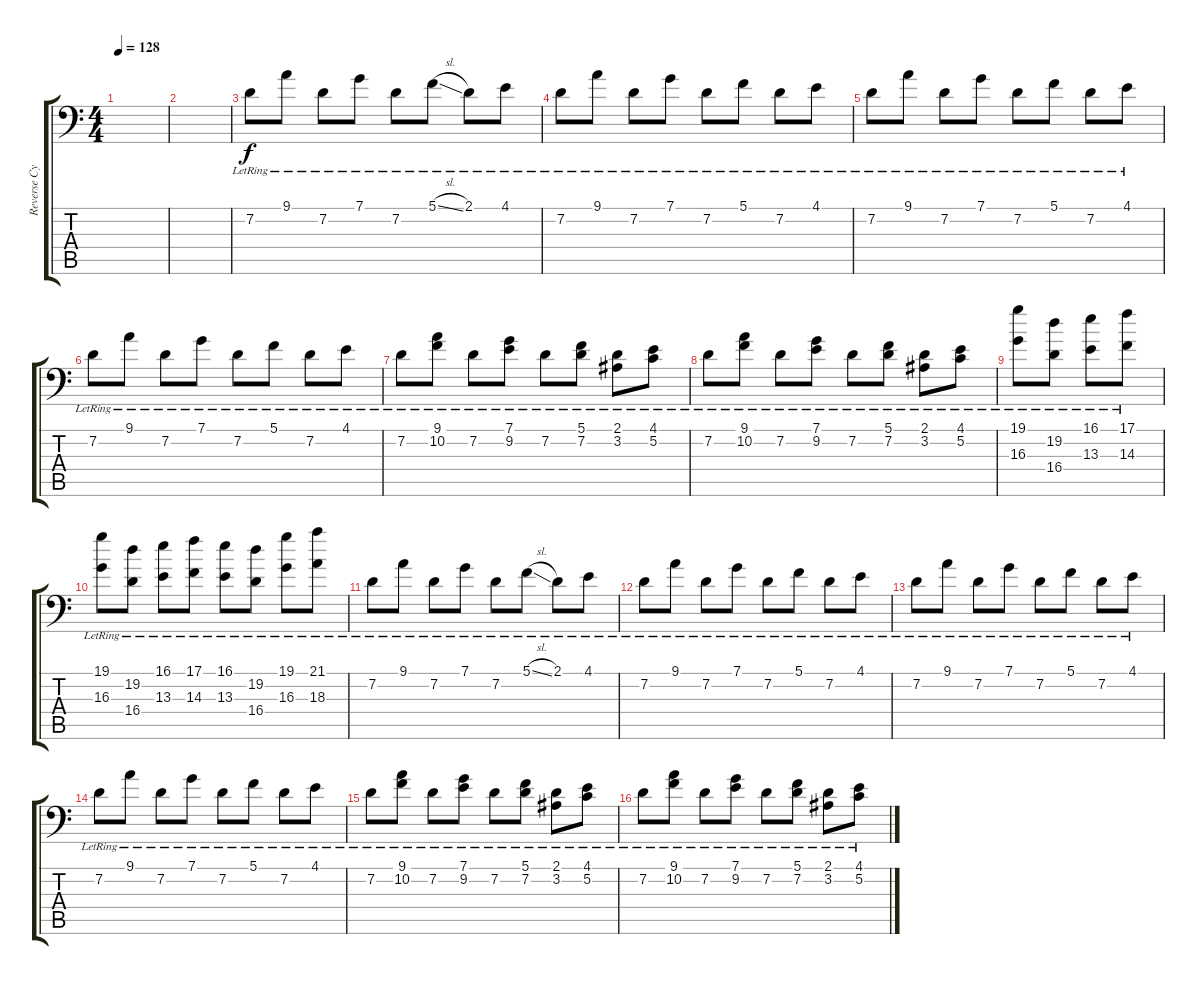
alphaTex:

\track ("Reverse Cymbal" "Reverse Cy") {solo instrument acousticgrandpiano}
\staff {score tabs}
\tuning (C4 G3 Eb3 Bb2 F2 Bb1) {hide}
\ts (4 4)
\tempo 128
\clef f4
\ks c
|
|
7.2{lr}.8 9.1{lr}.8 7.2{lr}.8 7.1{lr}.8 7.2{lr}.8 5.1{sl lr}.8 2.1{lr}.8 4.1{lr}.8 |
7.2{lr}.8 9.1{lr}.8 7.2{lr}.8 7.1{lr}.8 7.2{lr}.8 5.1{lr}.8 7.2{lr}.8 4.1{lr}.8 |
7.2{lr}.8 9.1{lr}.8 7.2{lr}.8 7.1{lr}.8 7.2{lr}.8 5.1{lr}.8 7.2{lr}.8 4.1{lr}.8 |
7.2{lr}.8 9.1{lr}.8 7.2{lr}.8 7.1{lr}.8 7.2{lr}.8 5.1{lr}.8 7.2{lr}.8 4.1{lr}.8 |
7.2{lr}.8 (9.1{lr} 10.2).8 7.2{lr}.8 (7.1{lr} 9.2).8 7.2{lr}.8 (5.1{lr} 7.2).8 (2.1{lr} 3.2).8 (4.1{lr} 5.2).8 |
7.2{lr}.8 (9.1{lr} 10.2).8 7.2{lr}.8 (7.1{lr} 9.2).8 7.2{lr}.8 (5.1{lr} 7.2).8 (2.1{lr} 3.2).8 (4.1{lr} 5.2).8 |
(19.1{lr} 16.3{lr}).8 (19.2{lr} 16.4{lr}).8 (16.1{lr} 13.3{lr}).8 (17.1{lr} 14.3{lr}).8 |
(19.1{lr} 16.3{lr}).8 (19.2{lr} 16.4{lr}).8 (16.1{lr} 13.3{lr}).8 (17.1{lr} 14.3{lr}).8 (16.1{lr} 13.3{lr}).8 (19.2{lr} 16.4{lr}).8 (19.1{lr} 16.3{lr}).8 (21.1{lr} 18.3{lr}).8 |
7.2{lr}.8 9.1{lr}.8 7.2{lr}.8 7.1{lr}.8 7.2{lr}.8 5.1{sl lr}.8 2.1{lr}.8 4.1{lr}.8 |
7.2{lr}.8 9.1{lr}.8 7.2{lr}.8 7.1{lr}.8 7.2{lr}.8 5.1{lr}.8 7.2{lr}.8 4.1{lr}.8 |
7.2{lr}.8 9.1{lr}.8 7.2{lr}.8 7.1{lr}.8 7.2{lr}.8 5.1{lr}.8 7.2{lr}.8 4.1{lr}.8 |
7.2{lr}.8 9.1{lr}.8 7.2{lr}.8 7.1{lr}.8 7.2{lr}.8 5.1{lr}.8 7.2{lr}.8 4.1{lr}.8 |
7.2{lr}.8 (9.1{lr} 10.2).8 7.2{lr}.8 (7.1{lr} 9.2).8 7.2{lr}.8 (5.1{lr} 7.2).8 (2.1{lr} 3.2).8 (4.1{lr} 5.2).8 |
7.2{lr}.8 (9.1{lr} 10.2).8 7.2{lr}.8 (7.1{lr} 9.2).8 7.2{lr}.8 (5.1{lr} 7.2).8 (2.1{lr} 3.2).8 (4.1{lr} 5.2).8
